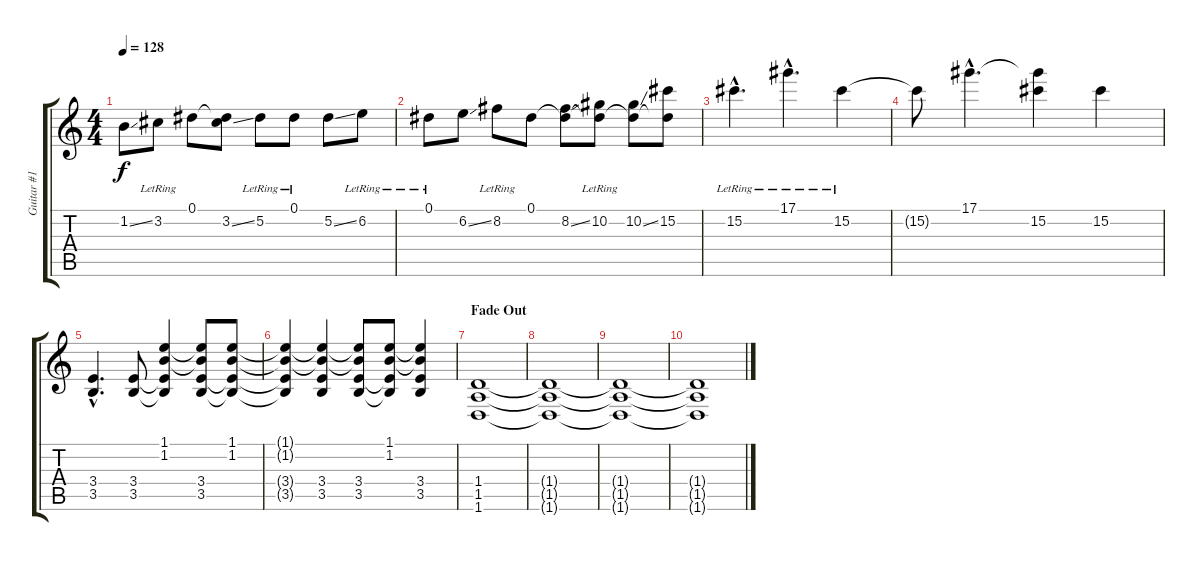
\track ("Guitar #1 - Pat Callahan" "Guitar #1 ") {instrument electricguitarclean}
\staff {score tabs}
\tuning (Eb4 Bb3 Gb3 Db3 Ab2 Db2) {hide}
\ts (4 4)
\tempo 128
\clef g2
\ks c
1.2{ss}.8{dy f} 3.2{lr}.8 0.1.8 (0.1{t} 3.2{ss}).8 5.2{lr}.8 0.1{lr}.8 5.2{ss}.8 6.2{lr}.8 |
0.1{lr}.8 6.2{ss}.8 8.2{lr}.8 0.1.8 (0.1{t} 8.2{ss}).8 (0.1{t} 10.2{lr}).8 (0.1{t} 10.2{ss}).8 (0.1{t} 15.2).8 |
15.2{hac lr}.4{d} 17.1{hac lr}.4{d} 15.2{lr}.4 |
15.2{t}.8 17.1{hac}.4{d} (17.1{t} 15.2).4 15.2.4 |
(3.4{hac} 3.5{hac}).4{d} (3.4 3.5).8 (1.1 1.2 3.4{t} 3.5{t}).4 (1.1{t} 1.2{t} 3.4 3.5).8 (1.1 1.2 3.4{t} 3.5{t}).8 |
(1.1{t} 1.2{t} 3.4{t} 3.5{t}).4 (1.1{t} 1.2{t} 3.4 3.5).4 (1.1{t} 1.2{t} 3.4 3.5).8 (1.1 1.2 3.4{t} 3.5{t}).8 (1.1{t} 1.2{t} 3.4 3.5).4 |
\section ("" "Fade Out")
(1.4 1.5 1.6).1{volume 0} |
(1.4{t} 1.5{t} 1.6{t}).1 |
(1.4{t} 1.5{t} 1.6{t}).1 |
(1.4{t} 1.5{t} 1.6{t}).1
